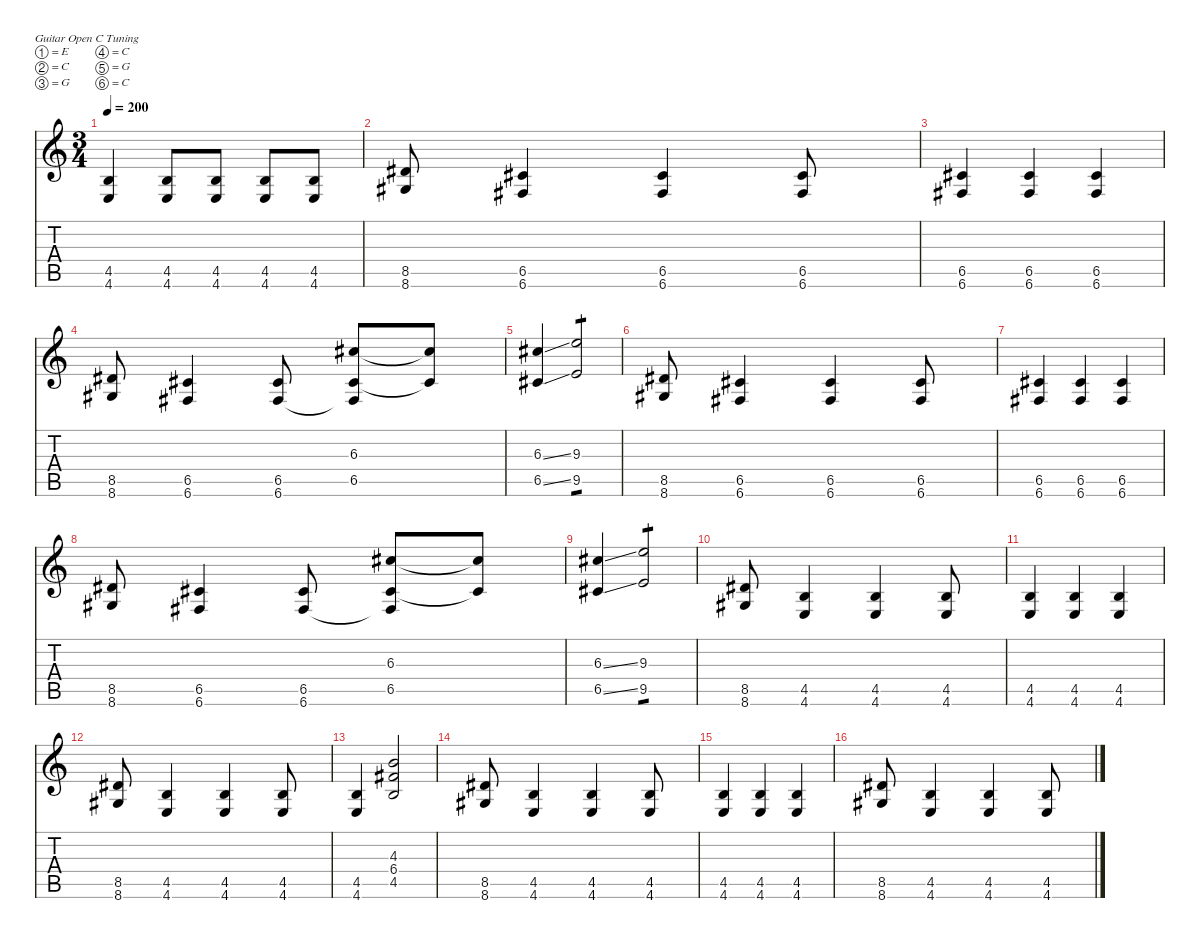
\defaultSystemsLayout 4
\hideDynamics
\bracketExtendMode nobrackets
\singleTrackTrackNamePolicy hidden
\multiTrackTrackNamePolicy hidden
\firstSystemTrackNameMode fullname
\otherSystemsTrackNameOrientation horizontal
\track ("Guitar 1" "dist.guit.") {defaultSystemsLayout 8 mute instrument distortionguitar}
\staff {score tabs}
\tuning (E4 C4 G3 C3 G2 C2)
\ts (3 4)
\tempo 200
\clef g2
\ks c
(4.5 4.6).4{dy f beam Up} (4.5 4.6).8{beam Up} (4.5 4.6).8{beam Up} (4.5 4.6).8{beam Up} (4.5 4.6).8{beam Up} |
(8.5{acc #} 8.6{acc #}).8{beam Up} (6.5{acc #} 6.6{acc #}).4{beam Up} (6.5{acc #} 6.6{acc #}).4{beam Up} (6.5{acc #} 6.6{acc #}).8{beam Up} |
(6.5{acc #} 6.6{acc #}).4{beam Up} (6.5{acc #} 6.6{acc #}).4{beam Up} (6.5{acc #} 6.6{acc #}).4{beam Up} |
(8.5{acc #} 8.6{acc #}).8{beam Up} (6.5{acc #} 6.6{acc #}).4{beam Up} (6.5{acc #} 6.6{acc #}).8{beam Up} (6.3{acc #} 6.5{acc #} 6.6{t acc #}).8{beam Up} (6.3{t acc #} 6.5{t acc #}).8{beam Up} |
(6.5{ss acc #} 6.3{ss acc #}).4{dy mf beam Up} (9.3 9.5).2{tp 1 dy f beam Up} |
(8.5{acc #} 8.6{acc #}).8{beam Up} (6.5{acc #} 6.6{acc #}).4{beam Up} (6.5{acc #} 6.6{acc #}).4{beam Up} (6.5{acc #} 6.6{acc #}).8{beam Up} |
(6.5{acc #} 6.6{acc #}).4{beam Up} (6.5{acc #} 6.6{acc #}).4{beam Up} (6.5{acc #} 6.6{acc #}).4{beam Up} |
(8.5{acc #} 8.6{acc #}).8{beam Up} (6.5{acc #} 6.6{acc #}).4{beam Up} (6.5{acc #} 6.6{acc #}).8{beam Up} (6.3{acc #} 6.5{acc #} 6.6{t acc #}).8{beam Up} (6.3{t acc #} 6.5{t acc #}).8{beam Up} |
(6.5{ss acc #} 6.3{ss acc #}).4{dy mf beam Up} (9.3 9.5).2{tp 1 dy f beam Up} |
(8.5{acc #} 8.6{acc #}).8{beam Up} (4.5 4.6).4{beam Up} (4.5 4.6).4{beam Up} (4.5 4.6).8{beam Up} |
(4.5 4.6).4{beam Up} (4.5 4.6).4{beam Up} (4.5 4.6).4{beam Up} |
(8.5{acc #} 8.6{acc #}).8{beam Up} (4.5 4.6).4{beam Up} (4.5 4.6).4{beam Up} (4.5 4.6).8{beam Up} |
(4.5 4.6).4{beam Up} (4.3 6.4{acc #} 4.5).2{beam Up} |
(8.5{acc #} 8.6{acc #}).8{beam Up} (4.5 4.6).4{beam Up} (4.5 4.6).4{beam Up} (4.5 4.6).8{beam Up} |
(4.5 4.6).4{beam Up} (4.5 4.6).4{beam Up} (4.5 4.6).4{beam Up} |
(8.5{acc #} 8.6{acc #}).8{beam Up} (4.5 4.6).4{beam Up} (4.5 4.6).4{beam Up} (4.5 4.6).8{beam Up}
